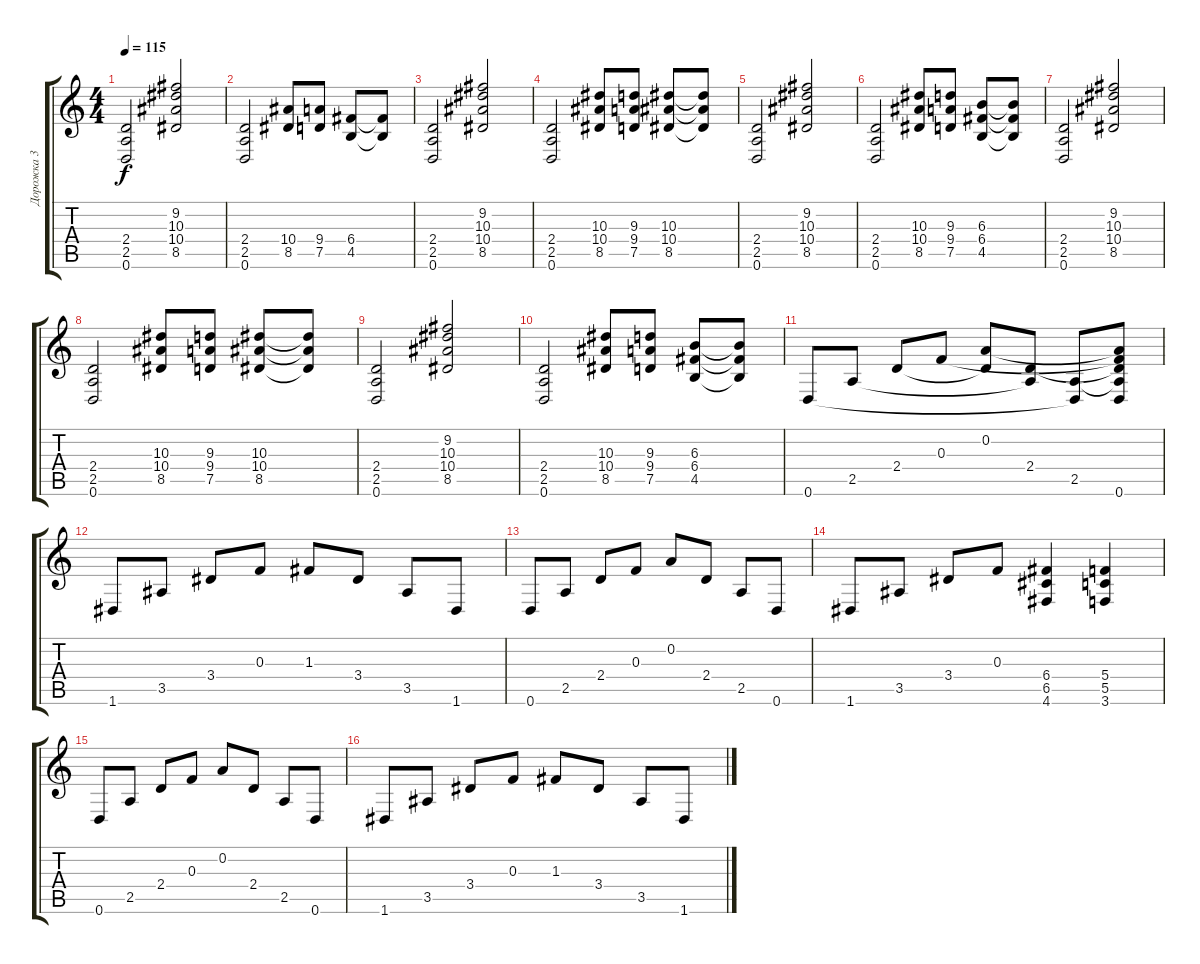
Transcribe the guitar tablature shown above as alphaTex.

\track ("Дорожка 3" "Дорожка 3") {instrument distortionguitar}
\staff {score tabs}
\tuning (D4 A3 F3 C3 G2 D2) {hide}
\ts (4 4)
\tempo 115
\clef g2
\ks c
(2.4 2.5 0.6).2{dy f} (9.2 10.3 10.4 8.5).2 |
(2.4 2.5 0.6).2 (10.4 8.5).8 (9.4 7.5).8 (6.4 4.5).8 (6.4{t} 4.5{t}).8 |
(2.4 2.5 0.6).2 (9.2 10.3 10.4 8.5).2 |
(2.4 2.5 0.6).2 (10.3 10.4 8.5).8 (9.3 9.4 7.5).8 (10.3 10.4 8.5).8 (10.3{t} 10.4{t} 8.5{t}).8 |
(2.4 2.5 0.6).2 (9.2 10.3 10.4 8.5).2 |
(2.4 2.5 0.6).2 (10.3 10.4 8.5).8 (9.3 9.4 7.5).8 (6.3 6.4 4.5).8 (6.3{t} 6.4{t} 4.5{t}).8 |
(2.4 2.5 0.6).2 (9.2 10.3 10.4 8.5).2 |
(2.4 2.5 0.6).2 (10.3 10.4 8.5).8 (9.3 9.4 7.5).8 (10.3 10.4 8.5).8 (10.3{t} 10.4{t} 8.5{t}).8 |
(2.4 2.5 0.6).2 (9.2 10.3 10.4 8.5).2 |
(2.4 2.5 0.6).2 (10.3 10.4 8.5).8 (9.3 9.4 7.5).8 (6.3 6.4 4.5).8 (6.3{t} 6.4{t} 4.5{t}).8 |
0.6.8 2.5.8 2.4.8 0.3.8 (0.2 2.4{t}).8 (2.4 2.5{t}).8 (2.5 0.6{t}).8 (0.2{t} 0.3{t} 2.4{t} 2.5{t} 0.6).8 |
1.6.8 3.5.8 3.4.8 0.3.8 1.3.8 3.4.8 3.5.8 1.6.8 |
0.6.8 2.5.8 2.4.8 0.3.8 0.2.8 2.4.8 2.5.8 0.6.8 |
1.6.8 3.5.8 3.4.8 0.3.8 (6.4 6.5 4.6).4 (5.4 5.5 3.6).4 |
0.6.8 2.5.8 2.4.8 0.3.8 0.2.8 2.4.8 2.5.8 0.6.8 |
1.6.8 3.5.8 3.4.8 0.3.8 1.3.8 3.4.8 3.5.8 1.6.8
